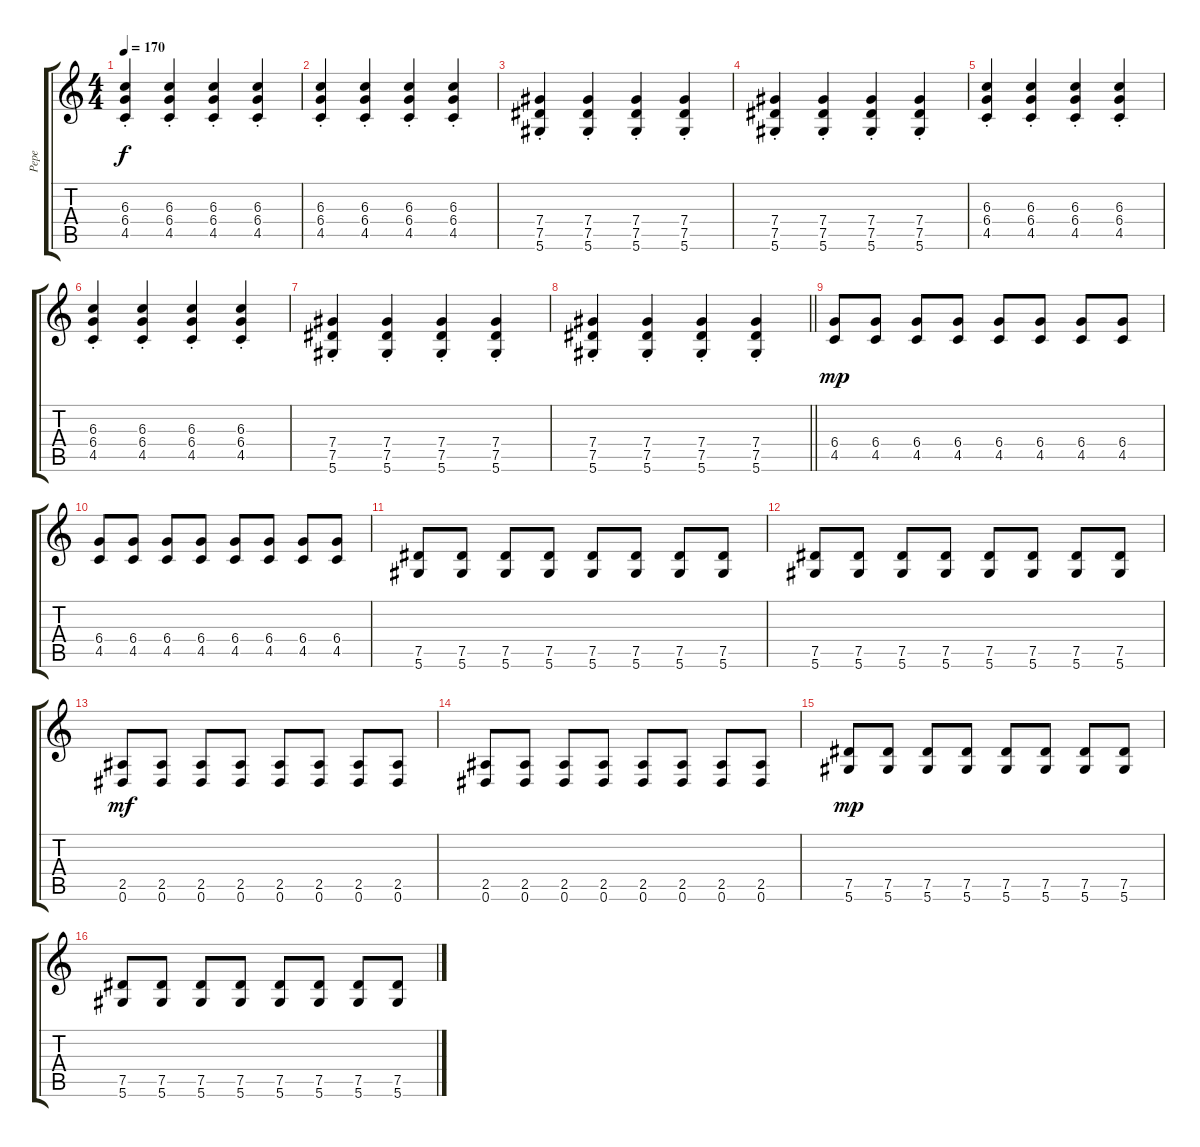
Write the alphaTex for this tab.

\track ("Pepe" "Pepe") {instrument overdrivenguitar}
\staff {score tabs}
\tuning (Eb4 Bb3 Gb3 Db3 Ab2 Eb2) {hide}
\ts (4 4)
\tempo 170
\clef g2
\ks c
(6.3{st} 6.4{st} 4.5{st}).4{dy f} (6.3{st} 6.4{st} 4.5{st}).4 (6.3{st} 6.4{st} 4.5{st}).4 (6.3{st} 6.4{st} 4.5{st}).4 |
(6.3{st} 6.4{st} 4.5{st}).4 (6.3{st} 6.4{st} 4.5{st}).4 (6.3{st} 6.4{st} 4.5{st}).4 (6.3{st} 6.4{st} 4.5{st}).4 |
(7.4{st} 7.5{st} 5.6{st}).4 (7.4{st} 7.5{st} 5.6{st}).4 (7.4{st} 7.5{st} 5.6{st}).4 (7.4{st} 7.5{st} 5.6{st}).4 |
(7.4{st} 7.5{st} 5.6{st}).4 (7.4{st} 7.5{st} 5.6{st}).4 (7.4{st} 7.5{st} 5.6{st}).4 (7.4{st} 7.5{st} 5.6{st}).4 |
(6.3{st} 6.4{st} 4.5{st}).4 (6.3{st} 6.4{st} 4.5{st}).4 (6.3{st} 6.4{st} 4.5{st}).4 (6.3{st} 6.4{st} 4.5{st}).4 |
(6.3{st} 6.4{st} 4.5{st}).4 (6.3{st} 6.4{st} 4.5{st}).4 (6.3{st} 6.4{st} 4.5{st}).4 (6.3{st} 6.4{st} 4.5{st}).4 |
(7.4{st} 7.5{st} 5.6{st}).4 (7.4{st} 7.5{st} 5.6{st}).4 (7.4{st} 7.5{st} 5.6{st}).4 (7.4{st} 7.5{st} 5.6{st}).4 |
\barLineRight lightlight
(7.4{st} 7.5{st} 5.6{st}).4 (7.4{st} 7.5{st} 5.6{st}).4 (7.4{st} 7.5{st} 5.6{st}).4 (7.4{st} 7.5{st} 5.6{st}).4 |
(6.4 4.5).8{dy mp} (6.4 4.5).8 (6.4 4.5).8 (6.4 4.5).8 (6.4 4.5).8 (6.4 4.5).8 (6.4 4.5).8 (6.4 4.5).8 |
(6.4 4.5).8 (6.4 4.5).8 (6.4 4.5).8 (6.4 4.5).8 (6.4 4.5).8 (6.4 4.5).8 (6.4 4.5).8 (6.4 4.5).8 |
(7.5 5.6).8 (7.5 5.6).8 (7.5 5.6).8 (7.5 5.6).8 (7.5 5.6).8 (7.5 5.6).8 (7.5 5.6).8 (7.5 5.6).8 |
(7.5 5.6).8 (7.5 5.6).8 (7.5 5.6).8 (7.5 5.6).8 (7.5 5.6).8 (7.5 5.6).8 (7.5 5.6).8 (7.5 5.6).8 |
(2.5 0.6).8{dy mf} (2.5 0.6).8 (2.5 0.6).8 (2.5 0.6).8 (2.5 0.6).8 (2.5 0.6).8 (2.5 0.6).8 (2.5 0.6).8 |
(2.5 0.6).8 (2.5 0.6).8 (2.5 0.6).8 (2.5 0.6).8 (2.5 0.6).8 (2.5 0.6).8 (2.5 0.6).8 (2.5 0.6).8 |
(7.5 5.6).8{dy mp} (7.5 5.6).8 (7.5 5.6).8 (7.5 5.6).8 (7.5 5.6).8 (7.5 5.6).8 (7.5 5.6).8 (7.5 5.6).8 |
(7.5 5.6).8 (7.5 5.6).8 (7.5 5.6).8 (7.5 5.6).8 (7.5 5.6).8 (7.5 5.6).8 (7.5 5.6).8 (7.5 5.6).8
